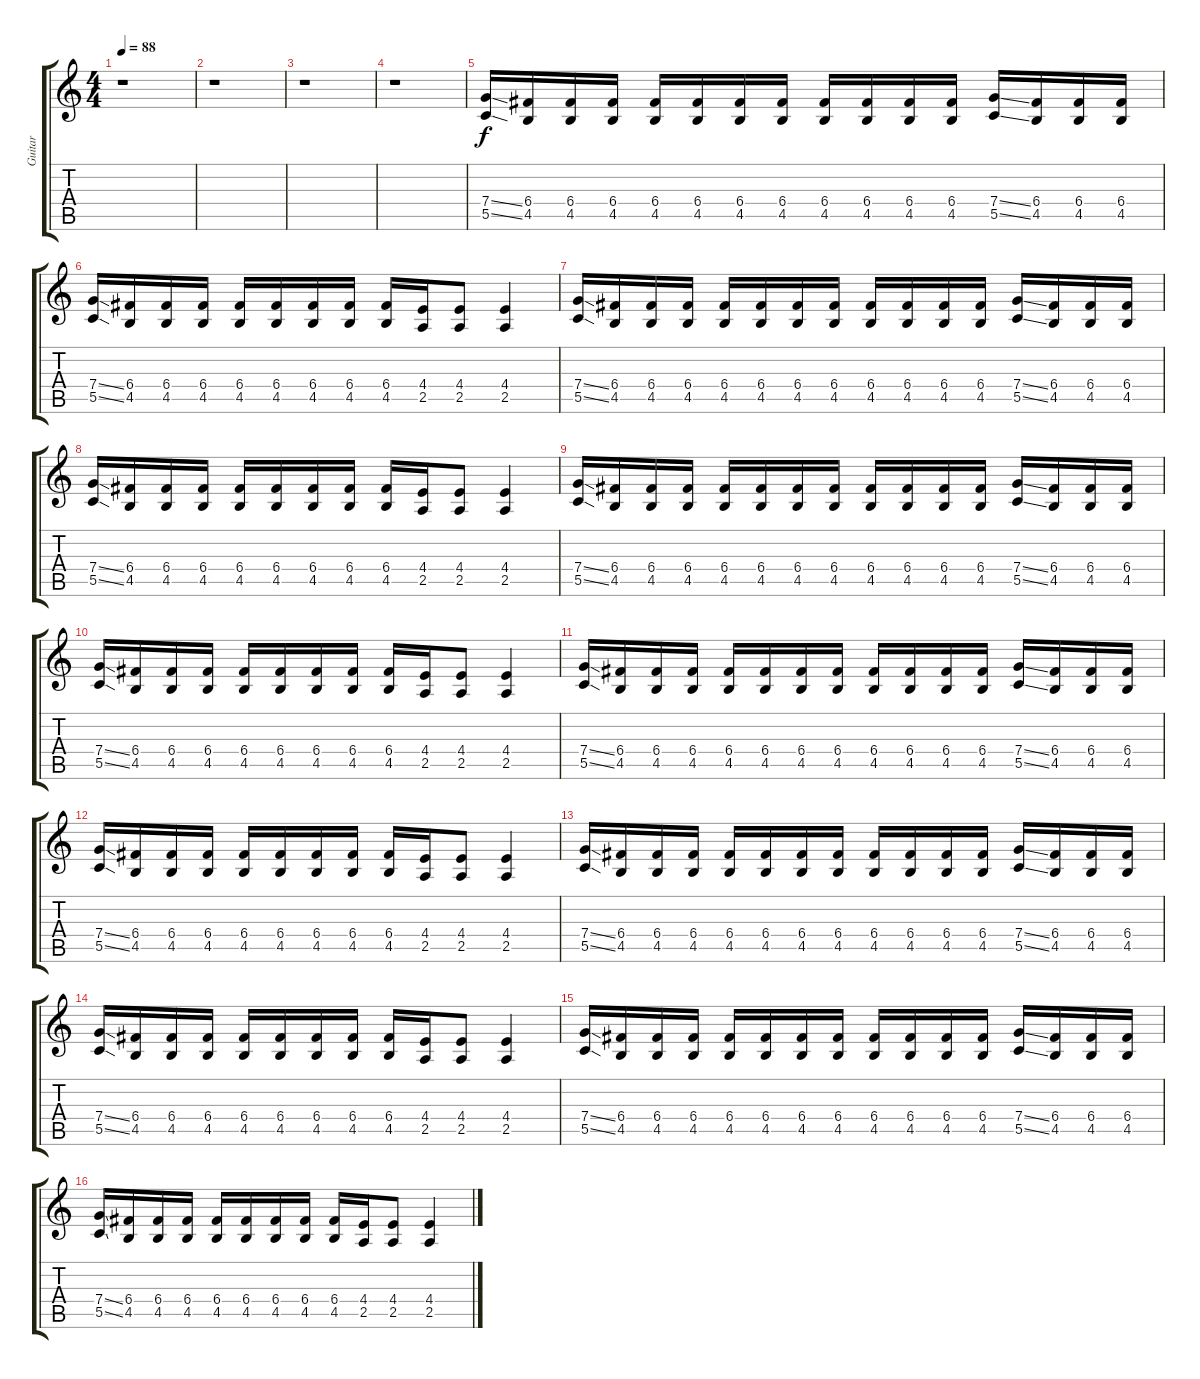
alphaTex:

\track ("Guitar" "Guitar") {instrument distortionguitar}
\staff {score tabs}
\tuning (D4 A3 F3 C3 G2 C2) {hide}
\ts (4 4)
\tempo 88
\clef g2
\ks c
r.1{dy f} |
r.1 |
r.1 |
r.1 |
(7.4{ss} 5.5{ss}).16 (6.4 4.5).16 (6.4 4.5).16 (6.4 4.5).16 (6.4 4.5).16 (6.4 4.5).16 (6.4 4.5).16 (6.4 4.5).16 (6.4 4.5).16 (6.4 4.5).16 (6.4 4.5).16 (6.4 4.5).16 (7.4{ss} 5.5{ss}).16 (6.4 4.5).16 (6.4 4.5).16 (6.4 4.5).16 |
(7.4{ss} 5.5{ss}).16 (6.4 4.5).16 (6.4 4.5).16 (6.4 4.5).16 (6.4 4.5).16 (6.4 4.5).16 (6.4 4.5).16 (6.4 4.5).16 (6.4 4.5).16 (4.4 2.5).16 (4.4 2.5).8 (4.4 2.5).4 |
(7.4{ss} 5.5{ss}).16 (6.4 4.5).16 (6.4 4.5).16 (6.4 4.5).16 (6.4 4.5).16 (6.4 4.5).16 (6.4 4.5).16 (6.4 4.5).16 (6.4 4.5).16 (6.4 4.5).16 (6.4 4.5).16 (6.4 4.5).16 (7.4{ss} 5.5{ss}).16 (6.4 4.5).16 (6.4 4.5).16 (6.4 4.5).16 |
(7.4{ss} 5.5{ss}).16 (6.4 4.5).16 (6.4 4.5).16 (6.4 4.5).16 (6.4 4.5).16 (6.4 4.5).16 (6.4 4.5).16 (6.4 4.5).16 (6.4 4.5).16 (4.4 2.5).16 (4.4 2.5).8 (4.4 2.5).4 |
(7.4{ss} 5.5{ss}).16 (6.4 4.5).16 (6.4 4.5).16 (6.4 4.5).16 (6.4 4.5).16 (6.4 4.5).16 (6.4 4.5).16 (6.4 4.5).16 (6.4 4.5).16 (6.4 4.5).16 (6.4 4.5).16 (6.4 4.5).16 (7.4{ss} 5.5{ss}).16 (6.4 4.5).16 (6.4 4.5).16 (6.4 4.5).16 |
(7.4{ss} 5.5{ss}).16 (6.4 4.5).16 (6.4 4.5).16 (6.4 4.5).16 (6.4 4.5).16 (6.4 4.5).16 (6.4 4.5).16 (6.4 4.5).16 (6.4 4.5).16 (4.4 2.5).16 (4.4 2.5).8 (4.4 2.5).4 |
(7.4{ss} 5.5{ss}).16 (6.4 4.5).16 (6.4 4.5).16 (6.4 4.5).16 (6.4 4.5).16 (6.4 4.5).16 (6.4 4.5).16 (6.4 4.5).16 (6.4 4.5).16 (6.4 4.5).16 (6.4 4.5).16 (6.4 4.5).16 (7.4{ss} 5.5{ss}).16 (6.4 4.5).16 (6.4 4.5).16 (6.4 4.5).16 |
(7.4{ss} 5.5{ss}).16 (6.4 4.5).16 (6.4 4.5).16 (6.4 4.5).16 (6.4 4.5).16 (6.4 4.5).16 (6.4 4.5).16 (6.4 4.5).16 (6.4 4.5).16 (4.4 2.5).16 (4.4 2.5).8 (4.4 2.5).4 |
(7.4{ss} 5.5{ss}).16 (6.4 4.5).16 (6.4 4.5).16 (6.4 4.5).16 (6.4 4.5).16 (6.4 4.5).16 (6.4 4.5).16 (6.4 4.5).16 (6.4 4.5).16 (6.4 4.5).16 (6.4 4.5).16 (6.4 4.5).16 (7.4{ss} 5.5{ss}).16 (6.4 4.5).16 (6.4 4.5).16 (6.4 4.5).16 |
(7.4{ss} 5.5{ss}).16 (6.4 4.5).16 (6.4 4.5).16 (6.4 4.5).16 (6.4 4.5).16 (6.4 4.5).16 (6.4 4.5).16 (6.4 4.5).16 (6.4 4.5).16 (4.4 2.5).16 (4.4 2.5).8 (4.4 2.5).4 |
(7.4{ss} 5.5{ss}).16 (6.4 4.5).16 (6.4 4.5).16 (6.4 4.5).16 (6.4 4.5).16 (6.4 4.5).16 (6.4 4.5).16 (6.4 4.5).16 (6.4 4.5).16 (6.4 4.5).16 (6.4 4.5).16 (6.4 4.5).16 (7.4{ss} 5.5{ss}).16 (6.4 4.5).16 (6.4 4.5).16 (6.4 4.5).16 |
(7.4{ss} 5.5{ss}).16 (6.4 4.5).16 (6.4 4.5).16 (6.4 4.5).16 (6.4 4.5).16 (6.4 4.5).16 (6.4 4.5).16 (6.4 4.5).16 (6.4 4.5).16 (4.4 2.5).16 (4.4 2.5).8 (4.4 2.5).4
